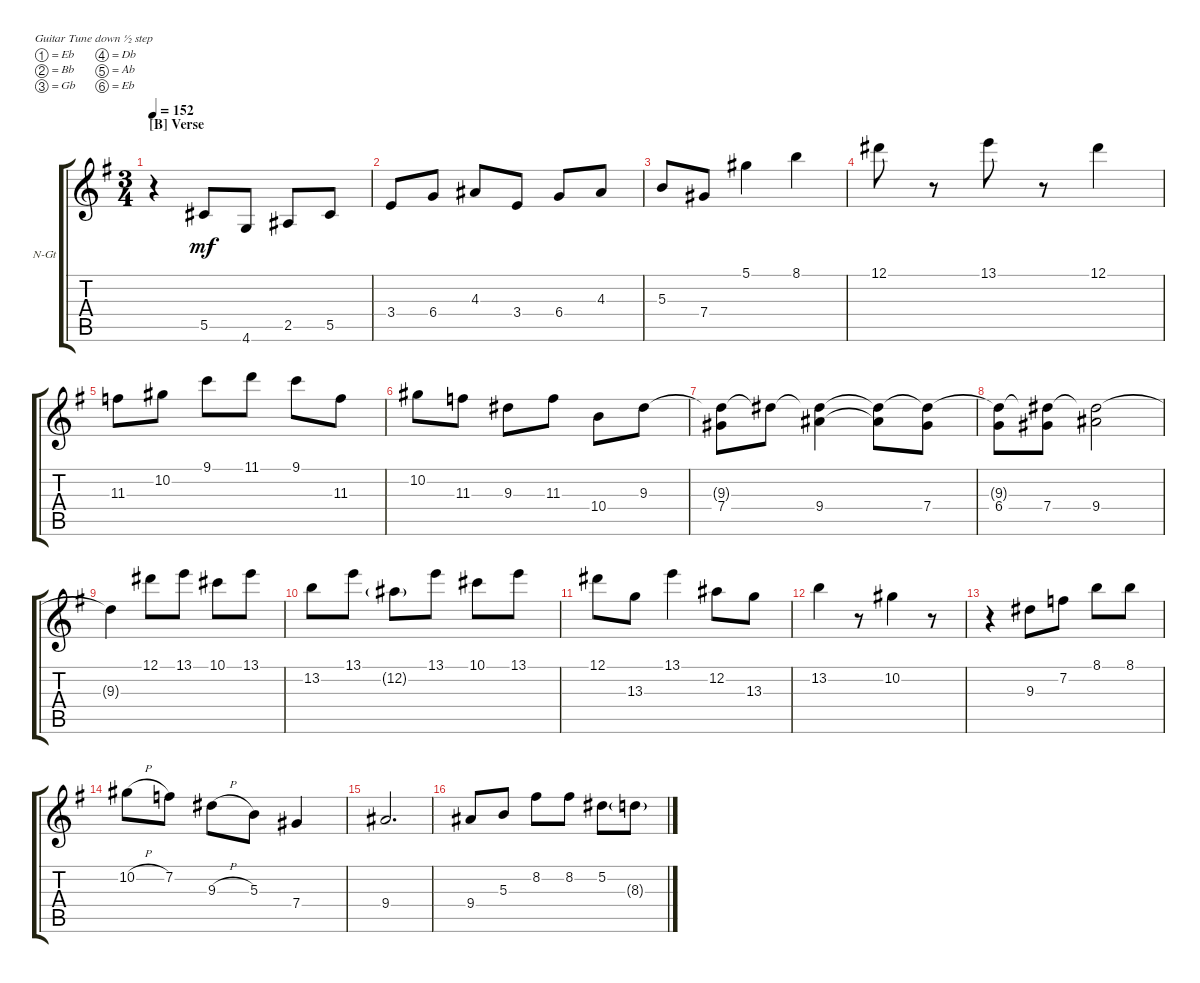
\defaultSystemsLayout 4
\bracketExtendMode groupsimilarinstruments
\firstSystemTrackNameOrientation horizontal
\otherSystemsTrackNameOrientation horizontal
\track ("Nylon Guitar" "N-Gt") {solo instrument acousticguitarnylon}
\staff {score tabs}
\tuning (Eb4 Bb3 Gb3 Db3 Ab2 Eb2)
\ts (3 4)
\section ("B" "Verse")
\tempo 152
\clef g2
\ks g
r.4{dy mf} 5.5.8 4.6.8 2.5.8 5.5.8 |
3.4.8 6.4.8 4.3.8 3.4.8 6.4.8 4.3.8 |
5.3.8 7.4.8 5.1.4 8.1.4 |
12.1.8 r.8 13.1.8 r.8 12.1.4 |
11.3.8 10.2.8 9.1.8 11.1.8 9.1.8 11.3.8 |
10.2.8 11.3.8 9.3.8 11.3.8 10.4.8 9.3.8 |
(7.4 9.3{t}).8 9.3{t}.8 (9.4 9.3{t}).4 (9.4{t} 9.3{t}).8 (7.4 9.3{t}).8 |
(6.4 9.3{t}).8 (7.4 9.3{t}).8 (9.4 9.3{t}).2 |
9.3{t}.4 12.1.8 13.1.8 10.1.8 13.1.8 |
13.2.8 13.1.8 12.2{g}.8 13.1.8 10.1.8 13.1.8 |
12.1.8 13.3.8 13.1.4 12.2.8 13.3.8 |
13.2.4 r.8 10.2.4 r.8 |
r.4 9.3.8 7.2.8 8.1.8 8.1.8 |
10.2{h}.8 7.2.8 9.3{h}.8 5.3.8 7.4.4 |
9.4.2{d} |
9.4.8 5.3.8 8.2.8 8.2.8 5.2.8 8.3{g}.8
